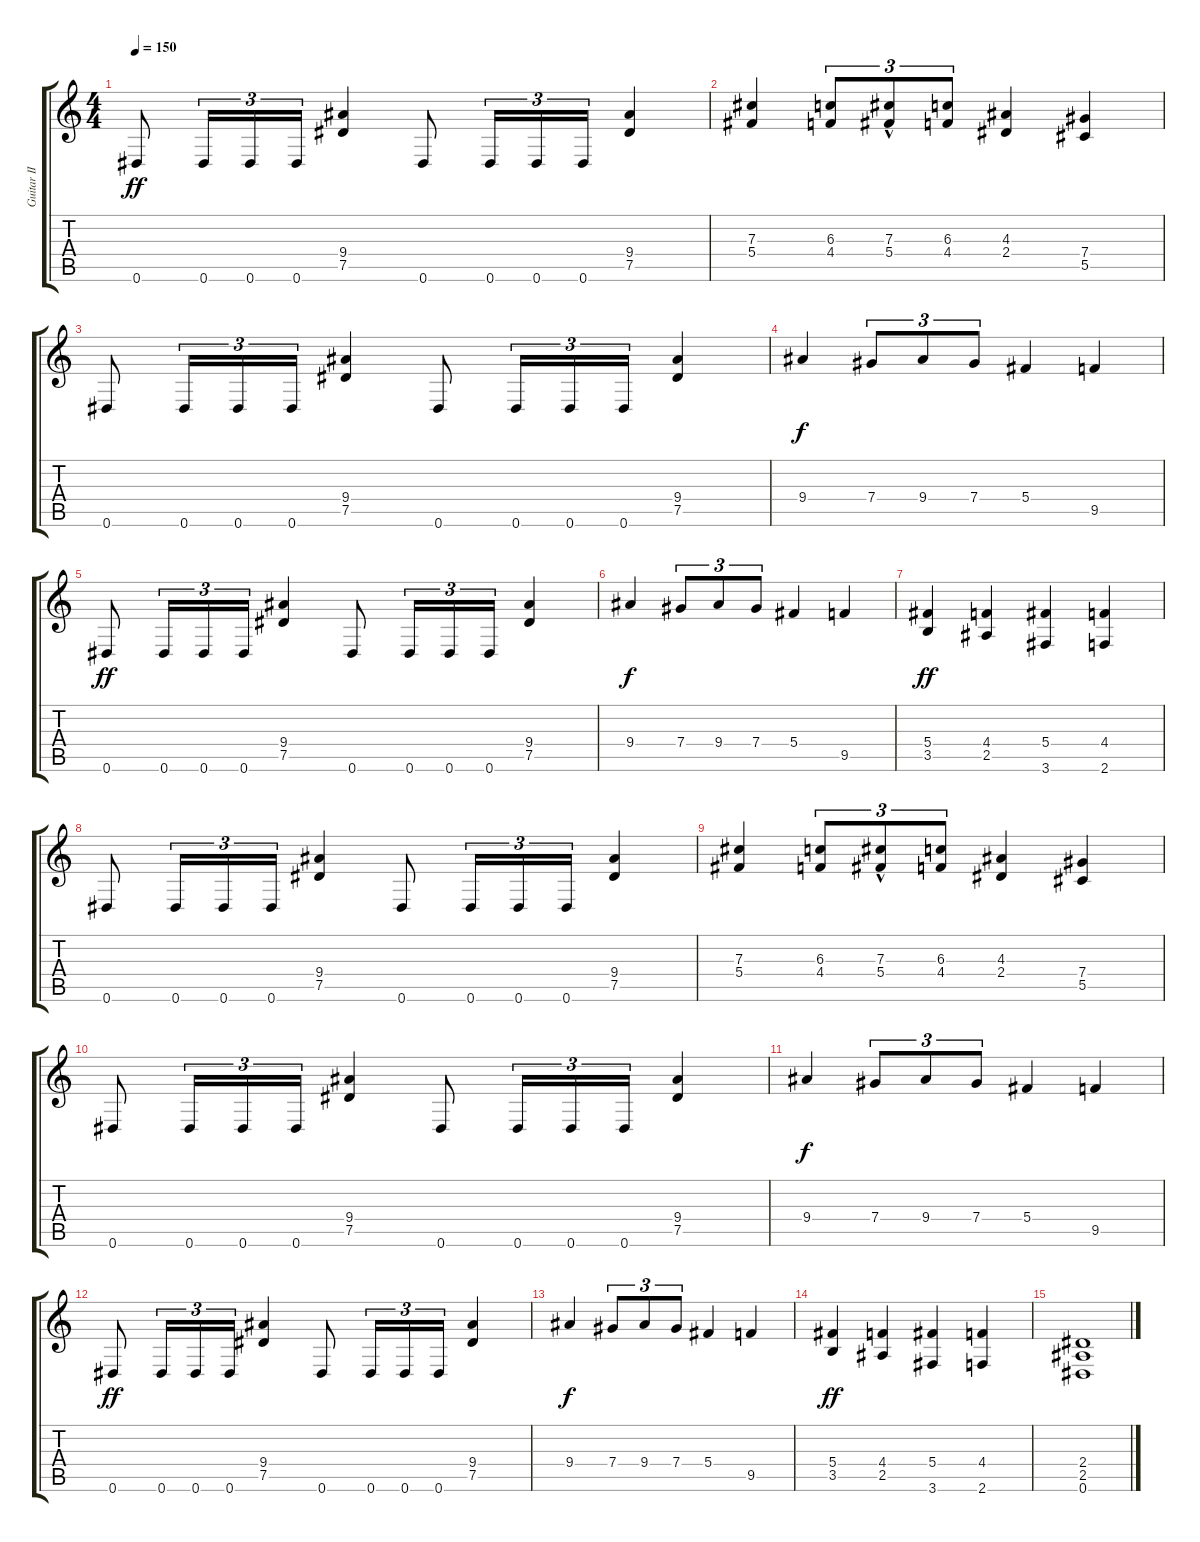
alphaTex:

\track ("Guitar II" "Guitar II") {instrument distortionguitar}
\staff {score tabs}
\tuning (Eb4 Bb3 Gb3 Db3 Ab2 Eb2) {hide}
\ts (4 4)
\tempo 150
\clef g2
\ks c
0.6.8{dy ff} 0.6.16{tu (3 2)} 0.6.16{tu (3 2)} 0.6.16{tu (3 2)} (9.4 7.5).4 0.6.8 0.6.16{tu (3 2)} 0.6.16{tu (3 2)} 0.6.16{tu (3 2)} (9.4 7.5).4 |
(7.3 5.4).4 (6.3 4.4).8{tu (3 2)} (7.3{hac} 5.4).8{tu (3 2)} (6.3 4.4).8{tu (3 2)} (4.3 2.4).4 (7.4 5.5).4 |
0.6.8 0.6.16{tu (3 2)} 0.6.16{tu (3 2)} 0.6.16{tu (3 2)} (9.4 7.5).4 0.6.8 0.6.16{tu (3 2)} 0.6.16{tu (3 2)} 0.6.16{tu (3 2)} (9.4 7.5).4 |
9.4.4{dy f} 7.4.8{tu (3 2)} 9.4.8{tu (3 2)} 7.4.8{tu (3 2)} 5.4.4 9.5.4 |
0.6.8{dy ff} 0.6.16{tu (3 2)} 0.6.16{tu (3 2)} 0.6.16{tu (3 2)} (9.4 7.5).4 0.6.8 0.6.16{tu (3 2)} 0.6.16{tu (3 2)} 0.6.16{tu (3 2)} (9.4 7.5).4 |
9.4.4{dy f} 7.4.8{tu (3 2)} 9.4.8{tu (3 2)} 7.4.8{tu (3 2)} 5.4.4 9.5.4 |
(5.4 3.5).4{dy ff} (4.4 2.5).4 (5.4 3.6).4 (4.4 2.6).4 |
0.6.8 0.6.16{tu (3 2)} 0.6.16{tu (3 2)} 0.6.16{tu (3 2)} (9.4 7.5).4 0.6.8 0.6.16{tu (3 2)} 0.6.16{tu (3 2)} 0.6.16{tu (3 2)} (9.4 7.5).4 |
(7.3 5.4).4 (6.3 4.4).8{tu (3 2)} (7.3{hac} 5.4).8{tu (3 2)} (6.3 4.4).8{tu (3 2)} (4.3 2.4).4 (7.4 5.5).4 |
0.6.8 0.6.16{tu (3 2)} 0.6.16{tu (3 2)} 0.6.16{tu (3 2)} (9.4 7.5).4 0.6.8 0.6.16{tu (3 2)} 0.6.16{tu (3 2)} 0.6.16{tu (3 2)} (9.4 7.5).4 |
9.4.4{dy f} 7.4.8{tu (3 2)} 9.4.8{tu (3 2)} 7.4.8{tu (3 2)} 5.4.4 9.5.4 |
0.6.8{dy ff} 0.6.16{tu (3 2)} 0.6.16{tu (3 2)} 0.6.16{tu (3 2)} (9.4 7.5).4 0.6.8 0.6.16{tu (3 2)} 0.6.16{tu (3 2)} 0.6.16{tu (3 2)} (9.4 7.5).4 |
9.4.4{dy f} 7.4.8{tu (3 2)} 9.4.8{tu (3 2)} 7.4.8{tu (3 2)} 5.4.4 9.5.4 |
(5.4 3.5).4{dy ff} (4.4 2.5).4 (5.4 3.6).4 (4.4 2.6).4 |
(2.4 2.5 0.6).1
